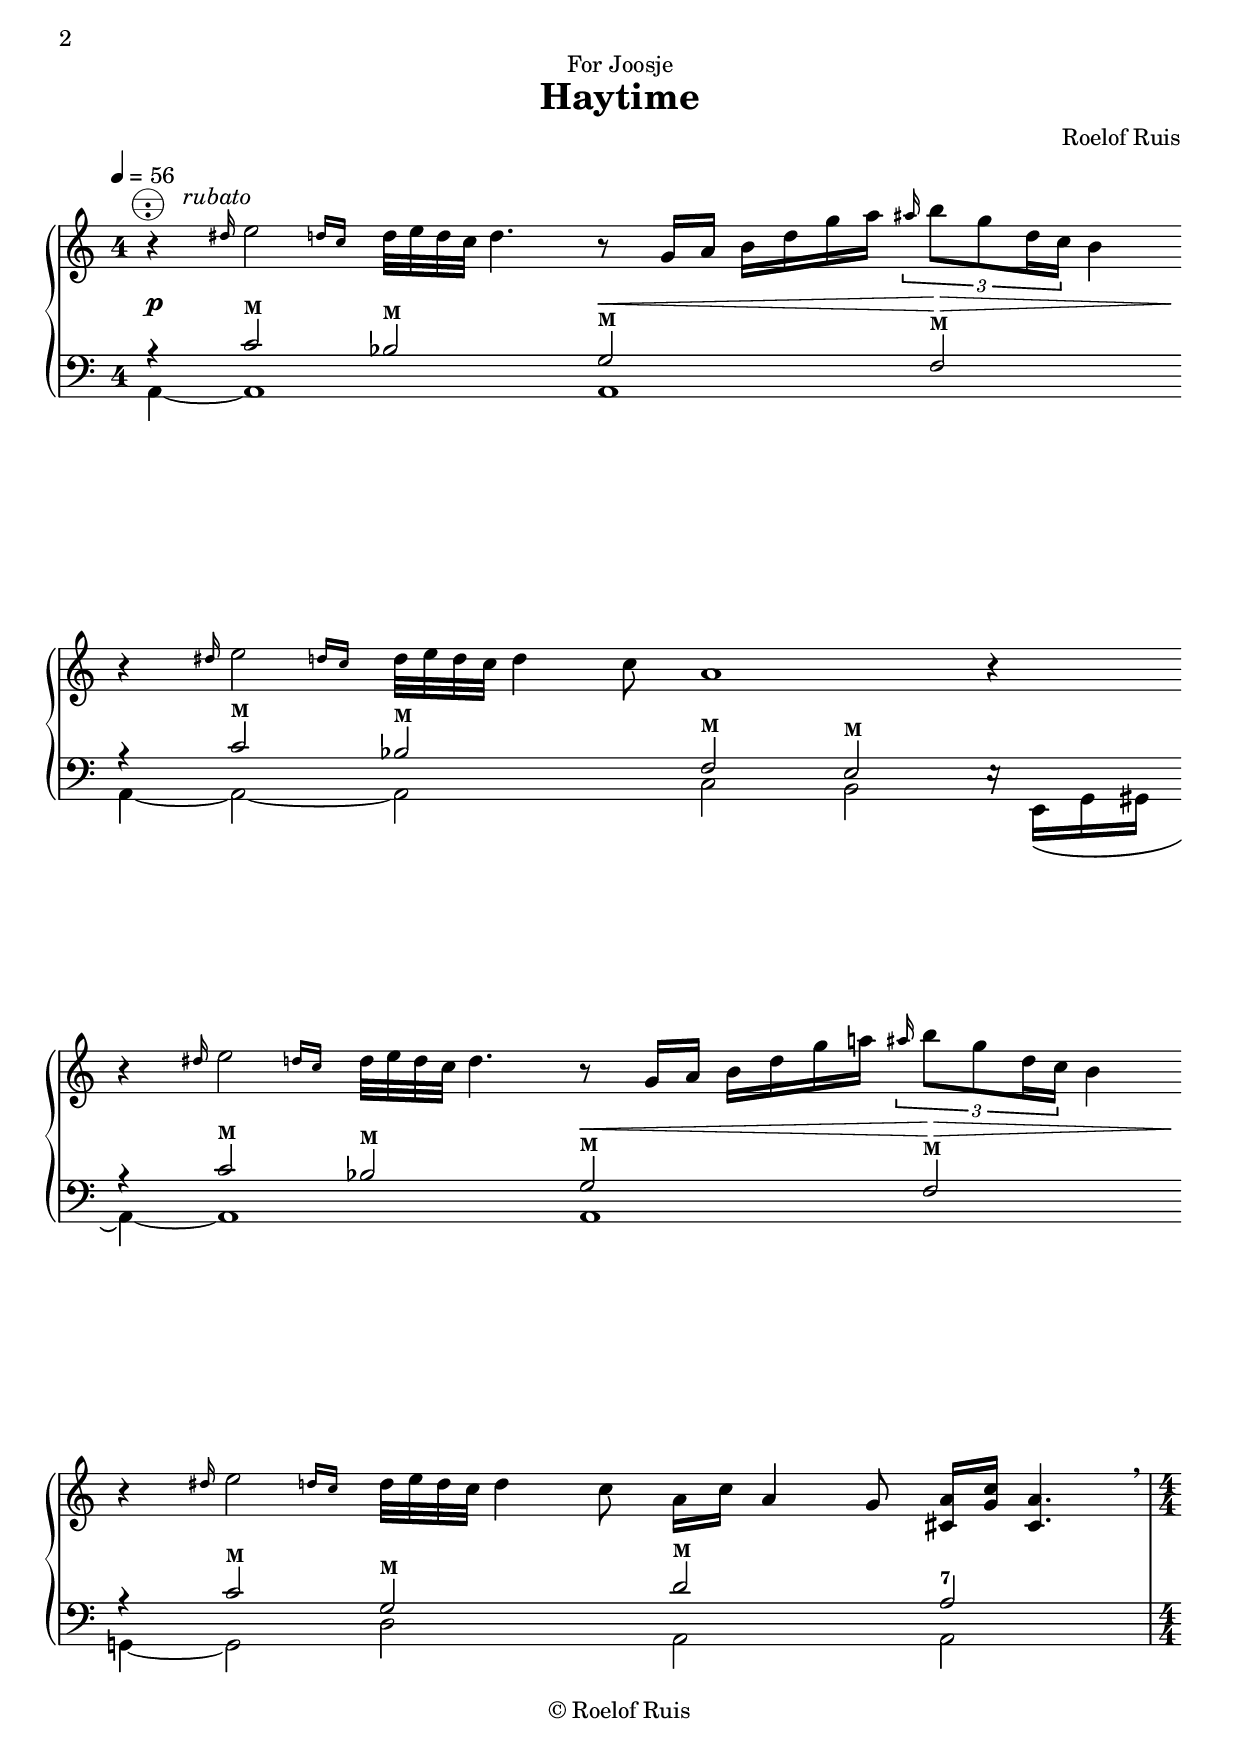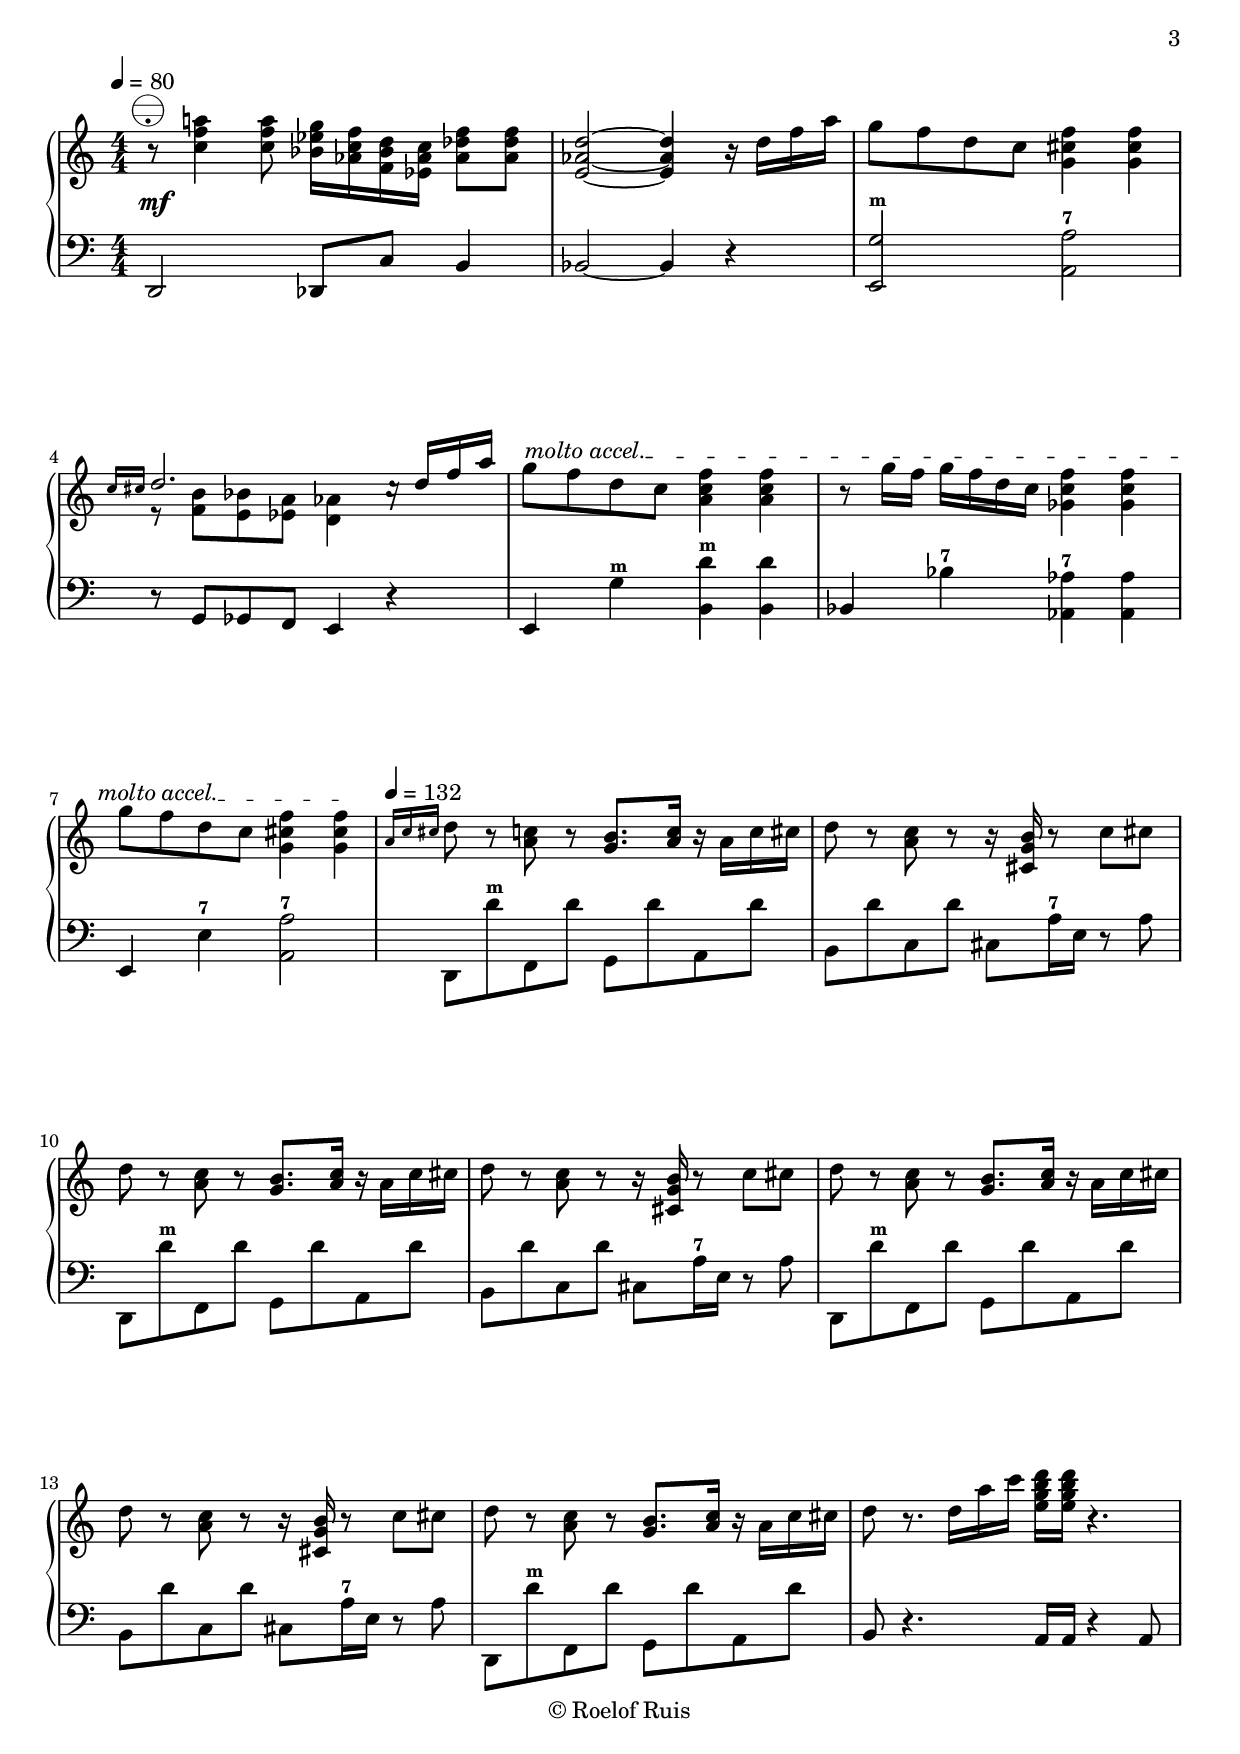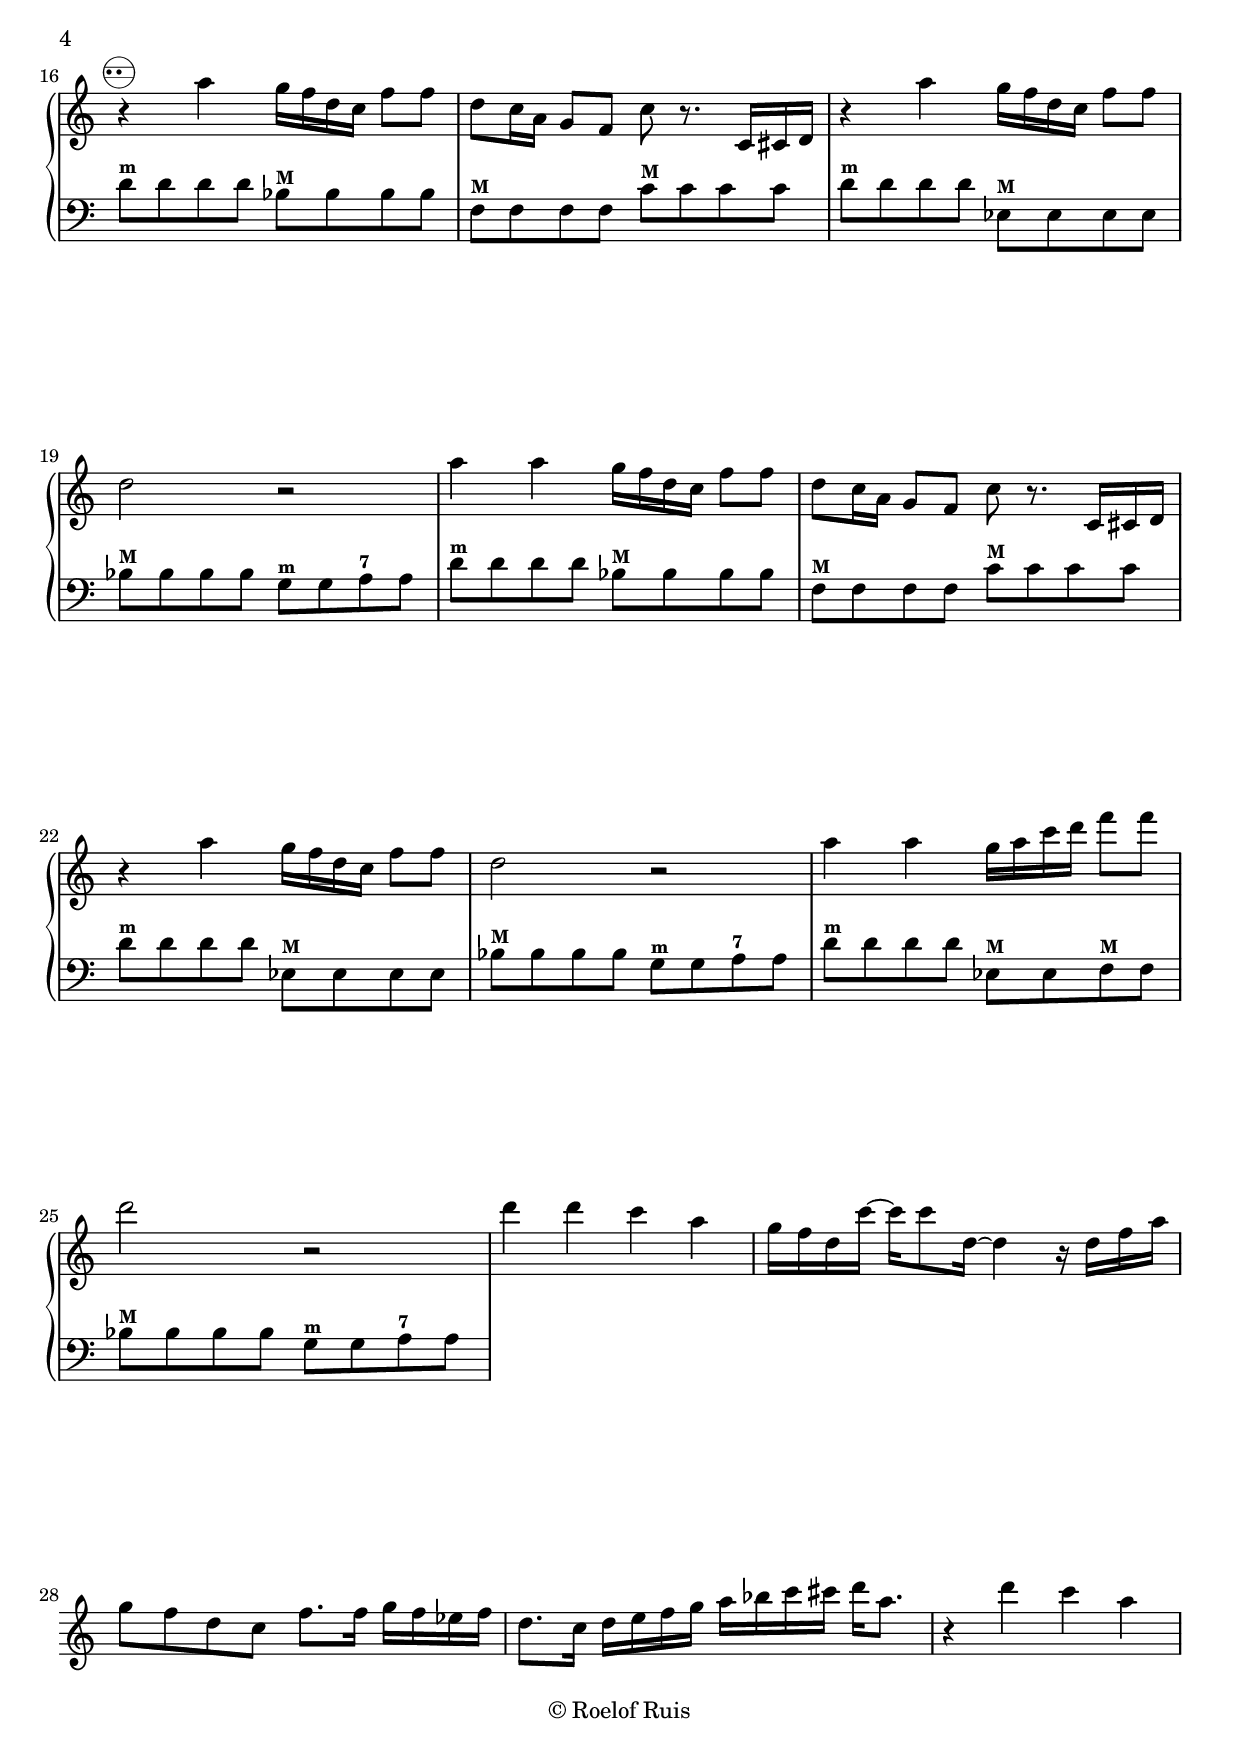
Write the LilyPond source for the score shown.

\version "2.20.0"

\version "2.20.0"

% ---- Bellows ----
out = ^\markup { \musicglyph #"accordion.pull" }
in = ^\markup { \musicglyph #"accordion.push" }

outsub = _\markup { \musicglyph #"accordion.pull" }
insub = _\markup { \musicglyph #"accordion.push" }

% ---- Basses ----
mj = ^\markup { \bold \magnify #0.8 { \roman M } }
mn = ^\markup { \bold \magnify #0.8 { \roman m } }
spt = ^\markup { \bold \magnify #0.8 { \roman 7 } }
vsp = ^\markup { \bold \magnify #0.8 { \roman v7 } }

bbass = _\markup {\box {\bold{BB}}}
sbass = _\markup {\box {\bold{SB}}}

% ---- Registers ----

eightva = \markup {\italic \translate #'(1.8 . 0) \raise #2 \magnify #0.8 {"8va"}}
loco    = \markup {\italic \translate #'(1.8 . 0) \raise #2 \magnify #0.8 {"loco"}}

dot = \markup {
  \musicglyph #"accordion.dot"
}

freebass = \markup {
  \musicglyph #"accordion.freebass"
}

discant = \markup {
  \musicglyph #"accordion.discant"
}

fbregz = ^\markup {
  \whiteout
  \combine
  \freebass
  \raise #0.5 \dot
}

fbrega = ^\markup {
  \whiteout
  \combine
  \freebass
  \raise #1.5 \dot
}

regz = ^\markup {
  \whiteout
  \combine
  \discant
  \raise #0.5 \dot
}

regez = ^\markup {
  \whiteout
  \combine
  \discant
    \combine
    \raise #0.5 \dot
    \eightva
}

rega = ^\markup {
  \whiteout
  \combine
  \discant
  \raise #1.5 \dot
}

regac = ^\markup {
  \whiteout
  \combine
  \discant
  \translate #'(-1 . 0) \raise #1.5 \dot
}

regzdba = ^\markup {
  \whiteout
  \combine
  \discant
  \combine
    \raise #0.5 \dot
    \combine
      \raise #1.5 \dot
      \translate #'(-1 . 0) \raise #1.5 \dot
}

regdbav = ^\markup {
  \whiteout
  \combine
  \discant
  \combine
    \raise #2.5 \dot
    \combine
      \raise #1.5 \dot
      \translate #'(-1 . 0) \raise #1.5 \dot
}

regav = ^\markup {
  \whiteout
  \combine
  \discant
  \combine
    \raise #2.5 \dot
    \raise #1.5 \dot
}

regdbaz = ^\markup {
  \whiteout
  \combine
  \discant
  \combine
    \raise #0.5 \dot
    \combine
      \raise #1.5 \dot
      \translate #'(-1 . 0) \raise #1.5 \dot
}

regdba = ^\markup {
  \whiteout
  \combine
  \discant
  \combine
    \raise #1.5 \dot
    \translate #'(-1 . 0) \raise #1.5 \dot
}

regza = ^\markup {
  \whiteout
  \combine
  \discant
  \combine
    \raise #0.5 \dot
    \raise #1.5 \dot
}

regeza = ^\markup {
  \whiteout
  \combine
  \discant
  \combine
    \raise #0.5 \dot
    \combine
      \raise #1.5 \dot
      \eightva
}

regzv = ^\markup {
  \whiteout
  \combine
  \discant
  \combine
    \raise #0.5 \dot
    \raise #2.5 \dot
}

regzav = ^\markup {
  \whiteout
  \combine
  \discant
  \combine
    \raise #2.5 \dot
    \combine
      \raise #1.5 \dot
      \raise #0.5 \dot
}

regezv = ^\markup {
  \whiteout
  \combine
  \discant
  \combine
    \raise #0.5 \dot
    \combine
      \raise #2.5 \dot
      \eightva
}

regzacv = ^\markup {
  \whiteout
  \combine
  \discant
  \combine
    \raise #2.5 \dot
    \combine
      \translate #'(-1 . 0) \raise #1.5 \dot
      \raise #0.5 \dot
}

regzacvl = ^\markup {
  \whiteout
  \combine
  \discant
  \combine
    \raise #2.5 \dot
    \combine
      \translate #'(-1 . 0) \raise #1.5 \dot
      \combine
        \raise # 0.5 \dot
        \loco
}

regzdbav = ^\markup {
  \whiteout
  \combine
  \discant
  \combine
    \raise #2.5 \dot
    \combine
      \raise #1.5 \dot
      \combine
      \translate #'(-1 . 0) \raise #1.5 \dot
      \raise #0.5 \dot
}









% ---- Other functionality ----

simile = \markup "simile"
subp = _\markup{ \italic sub \dynamic p }


options = {
  \numericTimeSignature
  \time 4/4
  \key c \major
}

staffRight = {
  \options
  \clef treble
  
  \once \override Staff.TimeSignature.style = #'single-digit
  \time 4/4
  \tempo 4 = 56
  
  \relative c'' {
    \cadenzaOn
    r4\regza^\markup { \halign #-2 \italic "rubato" } \grace { dis16 } \afterGrace e2 { d16[ c] } d32[ e d c] d4.
    r8 g,16[ a] b[ d g a] \times 2/3 { \grace { ais16 } b8[ g d16 c] } b4
    \bar ""
    \break
    r4 \grace { dis16 } \afterGrace e2 { d16[ c] } d32[ e d c] d4 c8
    a1
    r4
    \bar ""
    r4 \grace { dis16 } \afterGrace e2 { d16[ c] } d32[ e d c] d4.
    r8 g,16[ a] b[ d g a] \times 2/3 { \grace { ais16 } b8[ g d16 c] } b4
    \bar ""
    \break
    r4 \grace { dis16 } \afterGrace e2 { d16[ c] } d32[ e d c] d4 c8
    a16[ c] a4 g8 
    <a cis,>16[ <c g>] <a cis,>4.
    \cadenzaOff
    \breathe
    \bar "|"
    \break

    \time 4/4
    \tempo 4 = 80

    r8\regz <a' f c>4 <a f c>8 <g es bes>16 <f c as> <d bes f> <c as es> <f des as>8 <f des as> |
    <d~ as~ e~>2 <d as e>4 r16 d16 f a 
    g8 f d c <f cis g>4 <f cis g> |
    << { \grace { c16 cis } d2. c16\rest d f a } \\ { r8 <b, f> <bes e,> <a es> <as d,>4  s4 } >>
    \once \override TextSpanner.bound-details.left.text = \markup { "molto accel." }
    g'8\startTextSpan f d c <f c a>4 <f c a> |
    r8 g16 f g f d c <f c ges>4 <f c ges> | 
    g8 f d c <f cis g>4 <f cis g>\stopTextSpan | 
    
    \tempo 4 = 132
    \grace { a,16 c cis } d8 r <c a> r <b g>8. <c a>16 r16 a c cis |
    d8 r <c a> r r16 <b g cis,> r8 c cis |
    d8 r <c a> r <b g>8. <c a>16 r16 a c cis |
    d8 r <c a> r r16 <b g cis,> r8 c cis |
    d8 r <c a> r <b g>8. <c a>16 r16 a c cis |
    d8 r <c a> r r16 <b g cis,> r8 c cis |
    d8 r <c a> r <b g>8. <c a>16 r16 a c cis |
    d8 r8. d16 a' c <d b g e> <d b g e> r4. |
    
    r4\regdba a4 g16 f d c f8 f |
    d c16 a g8 f c' r8. c,16 cis d |
    r4 a''4 g16 f d c f8 f |
    d2 r2 |
    a'4 a g16 f d c f8 f |
    d c16 a g8 f c' r8. c,16 cis d |
    r4 a''4 g16 f d c f8 f |
    d2 r2 |
    a'4 a g16 a c d f8 f |
    d2 r2 |
    d4 d c a |
    g16 f d c'~ c c8 d,16~ d4 r16 d f a |
    g8 f d c f8. f16 g f es f |
    d8. c16 d e f g a bes c cis d a8. |
    r4 d c a |
   
  } 
  
}

staffLeft = {
  \options
  \clef bass

  \once \override Staff.TimeSignature.style = #'single-digit
  \time 4/4

  \cadenzaOn
  << 
    { 
      r4 c'2\mj bes2\mj
      g2\mj f2\mj
      r4 c'2\mj bes!2\mj
      f2\mj e2\mj
      s4
      r4 c'2\mj bes!2\mj
      g2\mj f2\mj
      r4 c'2\mj
      g2\mj d'2\mj
      a2\spt
    } 
    \\ 
    { 
      a,4~
      a,1
      a,
      a,4~
      a,2~ a,2
      c2 b,2
      e16\rest e,16[\( g, gis,]
      \bar ""
      \break
      a,4~\)
      a,1
      a,1
      g,4~
      g,2
      d2
      a,2
      a,2
    }
  >>
  \cadenzaOff
  \bar "|"
  \time 4/4
  
  d,2 des,8 c b,4 |
  bes,2~ bes,4 r4 |
  <e, g>2\mn <a, a>\spt |
  r8 g, ges, f, e,4 r4 |
  
  e, g\mn <b, d'>\mn <b, d'> |
  bes, bes\spt <as, as>\spt <as, as> |
  e, e\spt <a, a>2\spt |
  
  d,8 d'\mn f, d' g, d' a, d' |
  b, d' c d' cis a16\spt e r8 a |
  d,8 d'\mn f, d' g, d' a, d' |
  b, d' c d' cis a16\spt e r8 a |
  d,8 d'\mn f, d' g, d' a, d' |
  b, d' c d' cis a16\spt e r8 a |
  d,8 d'\mn f, d' g, d' a, d' |
  b,8 r4. a,16 a, r4 a,8 |
  
  d'8\mn d' d' d' bes\mj bes bes bes |
  f\mj f f f c'\mj c' c' c' |
  d'8\mn d' d' d' es\mj es es es |
  bes\mj bes bes bes g\mn g a\spt a |
  d'8\mn d' d' d' bes\mj bes bes bes |
  f\mj f f f c'\mj c' c' c' |
  d'8\mn d' d' d' es\mj es es es |
  bes\mj bes bes bes g\mn g a\spt a |
  d'\mn d' d' d' es\mj es f\mj f |
  bes\mj bes bes bes g\mn g a\spt a |

}

dynamicsStaff = \new Dynamics {
  \time 4/4

  s4\p s1 s2\< s2\!\>
  s4\! s1 s1 s4
  s4 s1 s2\< s2\!\>
  s4\! s1 s1 |
  s1\mf
 

}

\book {
  \header {
    title = "Haytime"
    composer = "Roelof Ruis"
    dedication = "For Joosje"
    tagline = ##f
    instrumentName = "Accordion solo"
    year = "2018"
    description = ""
    info = "For Standard Bass - Difficulty: Hard"
    permission = "Licensed under the Creative Commons Attribution-NoDerivatives 4.0 International License."
    projecturl = "https://github.com/RoelofRuis/free-sheets"
    version = "April 2022"
  }

  \paper {
    max-systems-per-page = 5
    %min-systems-per-page = 5
    indent = 0.0
    ragged-last-bottom = ##f
    print-all-headers = ##t
    
    bookTitleMarkup = \markup {
      \column {
        \vspace #2
        \fill-line { \fontsize #2 \fromproperty #'header:dedication }
        \vspace #1
        \fill-line { \fontsize #8 \fromproperty #'header:title }
        \vspace #2
        \fill-line { \fontsize #6 \italic \fromproperty #'header:composer }
        \vspace #.5
        \fill-line { \fontsize #2 \fromproperty #'header:year }
        \vspace #3
        \fill-line { \fontsize #4 \fromproperty #'header:instrumentName }
        \vspace #10
        \override #'(line-width . 55)
        \fontsize #1
        \justify-field #'header:description
        \vspace #1
        \fontsize #1
        \justify-field #'header:info
        \vspace #4
        \override #'(line-width . 55)
        \fontsize #1
        \justify-field #'header:permission
        \vspace #1
        \vspace #14
        \justify { \char ##x00A9 Roelof Ruis \concat { " - Version " \fromproperty #'header:version } }
        \typewriter { \fromproperty #'header:projecturl }
      }
    }
    
    oddFooterMarkup = \markup {
      \fill-line {
        \center-column {
          \on-the-fly #part-first-page ""
          \on-the-fly #not-first-page \line { \char ##x00A9 Roelof Ruis }
        }
      }
    }  
  }

  \score {
    \header {
      breakbefore = ##t
    }

    \new PianoStaff <<
      \new Staff = "right" \with {midiInstrument = "bright acoustic"} \staffRight
      \dynamicsStaff
      \new Staff = "left" \with {midiInstrument = "bright acoustic"} \staffLeft
    >>

    \layout {}
    
    \midi {}
  }
}
